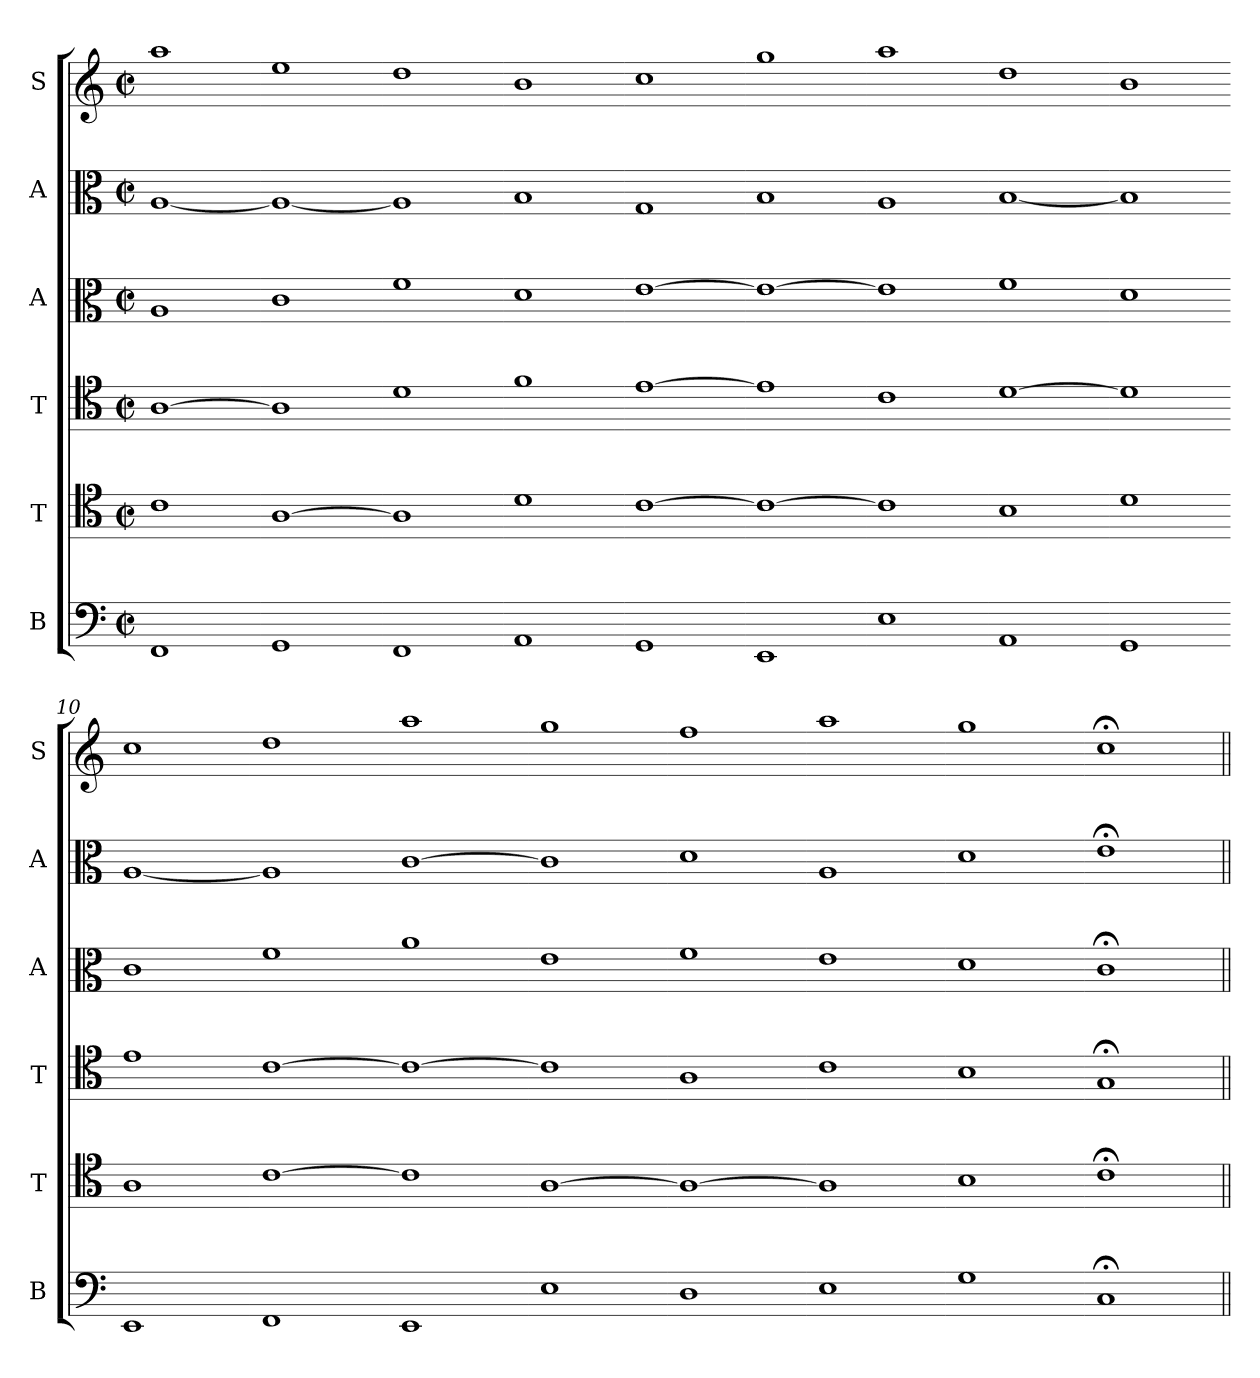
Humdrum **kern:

**kern	**kern	**kern	**kern	**kern	**kern
*part6	*part5	*part4	*part3	*part2	*part1
*staff6	*staff5	*staff4	*staff3	*staff2	*staff1
*I"B	*I"T	*I"T	*I"A	*I"A	*I"S
*I'B	*I'T	*I'T	*I'A	*I'A	*I'S
*clefF4	*clefC4	*clefC4	*clefC3	*clefC3	*clefG2
*k[]	*k[]	*k[]	*k[]	*k[]	*k[]
*M2/2	*M2/2	*M2/2	*M2/2	*M2/2	*M2/2
*met(c|)	*met(c|)	*met(c|)	*met(c|)	*met(c|)	*met(c|)
*MM208	*MM208	*MM208	*MM208	*MM208	*MM208
=1	=1	=1	=1	=1	=1
1FF	1c	[1A	1A	[1A	1aa
=2-	=2-	=2-	=2-	=2-	=2-
1GG	[1A	1A]	1c	1A_	1ee
=3-	=3-	=3-	=3-	=3-	=3-
1FF	1A]	1d	1f	1A]	1dd
=4-	=4-	=4-	=4-	=4-	=4-
1AA	1d	1f	1d	1B	1b
=5-	=5-	=5-	=5-	=5-	=5-
1GG	[1c	[1e	[1e	1G	1cc
=6-	=6-	=6-	=6-	=6-	=6-
1EE	1c_	1e]	1e_	1B	1gg
=7-	=7-	=7-	=7-	=7-	=7-
1E	1c]	1c	1e]	1A	1aa
=8-	=8-	=8-	=8-	=8-	=8-
1AA	1B	[1d	1f	[1B	1dd
=9-	=9-	=9-	=9-	=9-	=9-
1GG	1d	1d]	1d	1B]	1b
=10-	=10-	=10-	=10-	=10-	=10-
1EE	1A	1e	1c	[1A	1cc
=11-	=11-	=11-	=11-	=11-	=11-
1FF	[1c	[1c	1f	1A]	1dd
=12-	=12-	=12-	=12-	=12-	=12-
1EE	1c]	1c_	1a	[1c	1aa
=13-	=13-	=13-	=13-	=13-	=13-
1E	[1A	1c]	1e	1c]	1gg
=14-	=14-	=14-	=14-	=14-	=14-
1D	1A_	1A	1f	1d	1ff
=15-	=15-	=15-	=15-	=15-	=15-
1E	1A]	1c	1e	1A	1aa
=16-	=16-	=16-	=16-	=16-	=16-
1G	1B	1B	1d	1d	1gg
=17-	=17-	=17-	=17-	=17-	=17-
1C;<	1c;<	1G;<	1c;<	1e;	1cc;<
=||	=||	=||	=||	=||	=||
*-	*-	*-	*-	*-	*-
